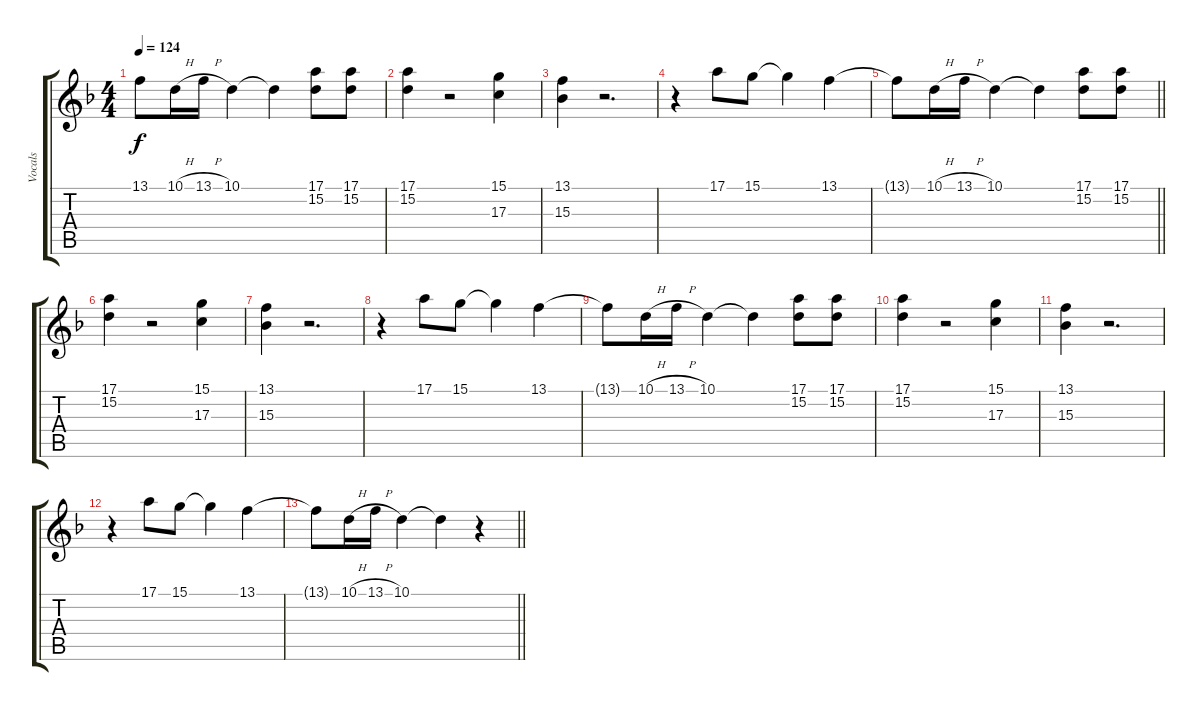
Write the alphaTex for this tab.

\track ("Vocals" "Vocals") {instrument bassoon}
\staff {score tabs}
\tuning (E4 B3 G3 D3 A2 E2) {hide}
\ts (4 4)
\tempo 124
\clef g2
\ks f
13.1{t}.8{dy f} 10.1{h}.16 13.1{h}.16 10.1.4 10.1{t}.4 (17.1 15.2).8 (17.1 15.2).8 |
(17.1 15.2).4 r.2 (15.1 17.3).4 |
(13.1 15.3).4 r.2{d} |
r.4 17.1.8 15.1.8 15.1{t}.4 13.1.4 |
\barLineRight lightlight
13.1{t}.8 10.1{h}.16 13.1{h}.16 10.1.4 10.1{t}.4 (17.1 15.2).8 (17.1 15.2).8 |
(17.1 15.2).4 r.2 (15.1 17.3).4 |
(13.1 15.3).4 r.2{d} |
r.4 17.1.8 15.1.8 15.1{t}.4 13.1.4 |
13.1{t}.8 10.1{h}.16 13.1{h}.16 10.1.4 10.1{t}.4 (17.1 15.2).8 (17.1 15.2).8 |
(17.1 15.2).4 r.2 (15.1 17.3).4 |
(13.1 15.3).4 r.2{d} |
r.4 17.1.8 15.1.8 15.1{t}.4 13.1.4 |
\barLineRight lightlight
13.1{t}.8 10.1{h}.16 13.1{h}.16 10.1.4 10.1{t}.4 r.4
